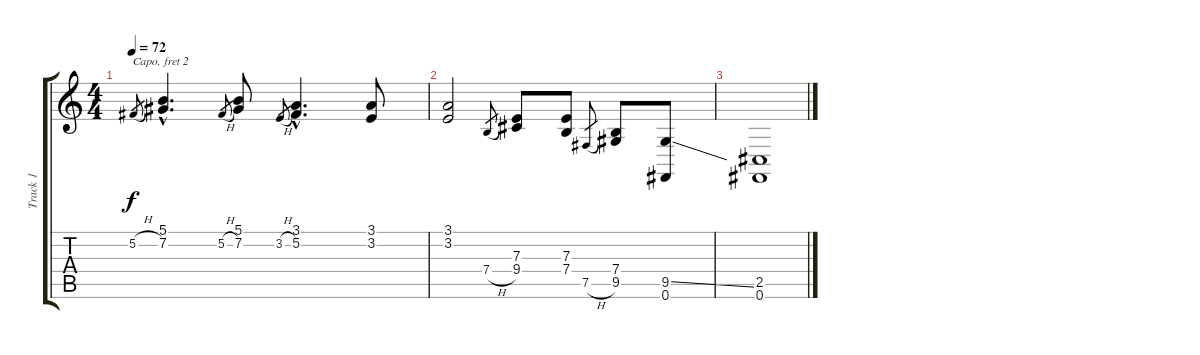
\track ("Track 1" "Track 1") {instrument reedorgan}
\staff {score tabs}
\capo 2
\tuning (E4 B3 G3 D3 A2 E2) {hide}
\ts (4 4)
\tempo 72
\clef g2
\ks c
5.2{h}.8{gr dy f} (5.1{hac} 7.2{hac}).4{d} 5.2{h}.8{gr} (5.1 7.2).8 3.2{h}.8{gr} (3.1{hac} 5.2{hac}).4{d} (3.1 3.2).8 |
(3.1 3.2).2 7.4{h}.8{gr} (7.3 9.4).8 (7.3 7.4).8 7.5{h}.8{gr} (7.4 9.5).8 (9.5{ss} 0.6).8 |
(2.5 0.6).1
